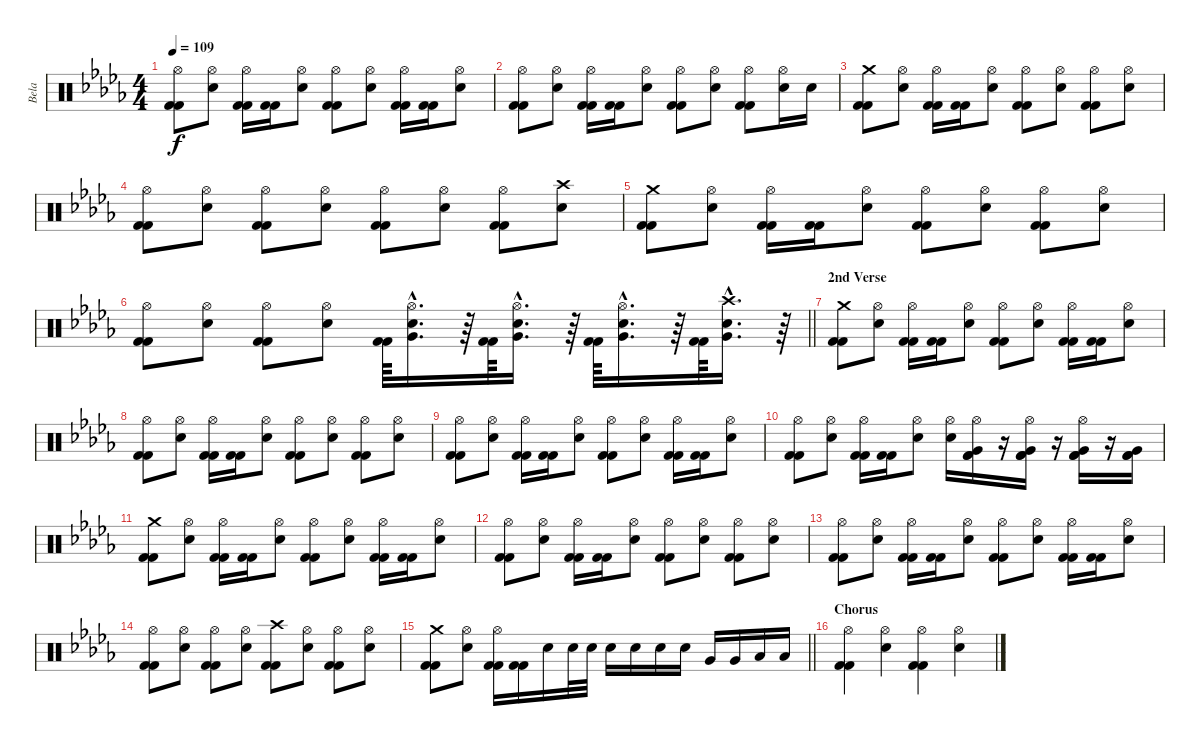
\track ("Bela" "Bela") {instrument percussion}
\staff {score}
\articulation defaults
\ts (4 4)
\tempo 109
\clef neutral
\ks bbminor
("Hi-Hat (open)" "Kick (hit) 2" "Kick (hit) 2").8{dy f} ("Hi-Hat (open)" "Snare (hit) 2").8 ("Hi-Hat (open)" "Kick (hit) 2" "Kick (hit) 2").16 ("Kick (hit) 2" "Kick (hit) 2").16 ("Hi-Hat (open)" "Snare (hit) 2").8 ("Hi-Hat (open)" "Kick (hit) 2" "Kick (hit) 2").8 ("Hi-Hat (open)" "Snare (hit) 2").8 ("Hi-Hat (open)" "Kick (hit) 2" "Kick (hit) 2").16 ("Kick (hit) 2" "Kick (hit) 2").16 ("Hi-Hat (open)" "Snare (hit) 2").8 |
("Hi-Hat (open)" "Kick (hit) 2" "Kick (hit) 2").8 ("Hi-Hat (open)" "Snare (hit) 2").8 ("Hi-Hat (open)" "Kick (hit) 2" "Kick (hit) 2").16 ("Kick (hit) 2" "Kick (hit) 2").16 ("Hi-Hat (open)" "Snare (hit) 2").8 ("Hi-Hat (open)" "Kick (hit) 2" "Kick (hit) 2").8 ("Hi-Hat (open)" "Snare (hit) 2").8 ("Hi-Hat (open)" "Kick (hit) 2" "Kick (hit) 2").8 ("Hi-Hat (open)" "Snare (hit) 2").16 "Snare (hit) 2".16 |
("Crash medium (hit)" "Kick (hit) 2" "Kick (hit) 2").8 ("Hi-Hat (open)" "Snare (hit) 2").8 ("Hi-Hat (open)" "Kick (hit) 2" "Kick (hit) 2").16 ("Kick (hit) 2" "Kick (hit) 2").16 ("Hi-Hat (open)" "Snare (hit) 2").8 ("Hi-Hat (open)" "Kick (hit) 2" "Kick (hit) 2").8 ("Hi-Hat (open)" "Snare (hit) 2").8 ("Hi-Hat (open)" "Kick (hit) 2" "Kick (hit) 2").8 ("Hi-Hat (open)" "Snare (hit) 2").8 |
("Hi-Hat (open)" "Kick (hit) 2" "Kick (hit) 2").8 ("Hi-Hat (open)" "Snare (hit) 2").8 ("Hi-Hat (open)" "Kick (hit) 2" "Kick (hit) 2").8 ("Hi-Hat (open)" "Snare (hit) 2").8 ("Hi-Hat (open)" "Kick (hit) 2" "Kick (hit) 2").8 ("Hi-Hat (open)" "Snare (hit) 2").8 ("Hi-Hat (open)" "Kick (hit) 2" "Kick (hit) 2").8 ("Crash high (hit)" "Snare (hit) 2").8 |
("Crash medium (hit)" "Kick (hit) 2" "Kick (hit) 2").8 ("Hi-Hat (open)" "Snare (hit) 2").8 ("Hi-Hat (open)" "Kick (hit) 2" "Kick (hit) 2").16 ("Kick (hit) 2" "Kick (hit) 2").16 ("Hi-Hat (open)" "Snare (hit) 2").8 ("Hi-Hat (open)" "Kick (hit) 2" "Kick (hit) 2").8 ("Hi-Hat (open)" "Snare (hit) 2").8 ("Hi-Hat (open)" "Kick (hit) 2" "Kick (hit) 2").8 ("Hi-Hat (open)" "Snare (hit) 2").8 |
\barLineRight lightlight
("Hi-Hat (open)" "Kick (hit) 2" "Kick (hit) 2").8 ("Hi-Hat (open)" "Snare (hit) 2").8 ("Hi-Hat (open)" "Kick (hit) 2" "Kick (hit) 2").8 ("Hi-Hat (open)" "Snare (hit) 2").8 ("Kick (hit) 2" "Kick (hit) 2").64 ("Hi-Hat (open)"{hac} "Very Low Tom (hit)"{hac} "Snare (hit) 2"{hac}).16{d} r.64 ("Kick (hit) 2" "Kick (hit) 2").64 ("Hi-Hat (open)"{hac} "Very Low Tom (hit)"{hac} "Snare (hit) 2"{hac}).16{d} r.64 ("Kick (hit) 2" "Kick (hit) 2").64 ("Hi-Hat (open)"{hac} "Very Low Tom (hit)"{hac} "Snare (hit) 2"{hac}).16{d} r.64 ("Kick (hit) 2" "Kick (hit) 2").64 ("Crash high (hit)"{hac} "Very Low Tom (hit)"{hac} "Snare (hit) 2"{hac}).16{d} r.64 |
\section ("" "2nd Verse")
("Crash medium (hit)" "Kick (hit) 2" "Kick (hit) 2").8 ("Hi-Hat (open)" "Snare (hit) 2").8 ("Hi-Hat (open)" "Kick (hit) 2" "Kick (hit) 2").16 ("Kick (hit) 2" "Kick (hit) 2").16 ("Hi-Hat (open)" "Snare (hit) 2").8 ("Hi-Hat (open)" "Kick (hit) 2" "Kick (hit) 2").8 ("Hi-Hat (open)" "Snare (hit) 2").8 ("Hi-Hat (open)" "Kick (hit) 2" "Kick (hit) 2").16 ("Kick (hit) 2" "Kick (hit) 2").16 ("Hi-Hat (open)" "Snare (hit) 2").8 |
("Hi-Hat (open)" "Kick (hit) 2" "Kick (hit) 2").8 ("Hi-Hat (open)" "Snare (hit) 2").8 ("Hi-Hat (open)" "Kick (hit) 2" "Kick (hit) 2").16 ("Kick (hit) 2" "Kick (hit) 2").16 ("Hi-Hat (open)" "Snare (hit) 2").8 ("Hi-Hat (open)" "Kick (hit) 2" "Kick (hit) 2").8 ("Hi-Hat (open)" "Snare (hit) 2").8 ("Hi-Hat (open)" "Kick (hit) 2" "Kick (hit) 2").8 ("Hi-Hat (open)" "Snare (hit) 2").8 |
("Hi-Hat (open)" "Kick (hit) 2" "Kick (hit) 2").8 ("Hi-Hat (open)" "Snare (hit) 2").8 ("Hi-Hat (open)" "Kick (hit) 2" "Kick (hit) 2").16 ("Kick (hit) 2" "Kick (hit) 2").16 ("Hi-Hat (open)" "Snare (hit) 2").8 ("Hi-Hat (open)" "Kick (hit) 2" "Kick (hit) 2").8 ("Hi-Hat (open)" "Snare (hit) 2").8 ("Hi-Hat (open)" "Kick (hit) 2" "Kick (hit) 2").16 ("Kick (hit) 2" "Kick (hit) 2").16 ("Hi-Hat (open)" "Snare (hit) 2").8 |
("Hi-Hat (open)" "Kick (hit) 2" "Kick (hit) 2").8 ("Hi-Hat (open)" "Snare (hit) 2").8 ("Hi-Hat (open)" "Kick (hit) 2" "Kick (hit) 2").16 ("Kick (hit) 2" "Kick (hit) 2").16 ("Hi-Hat (open)" "Snare (hit) 2").8 ("Hi-Hat (open)" "Snare (hit) 2").16 ("Hi-Hat (open)" "Very Low Tom (hit)" "Kick (hit) 2" "Kick (hit) 2").16 r.16 ("Hi-Hat (open)" "Very Low Tom (hit)" "Kick (hit) 2" "Kick (hit) 2").16 r.16 ("Hi-Hat (open)" "Very Low Tom (hit)" "Kick (hit) 2" "Kick (hit) 2").16 r.16 ("Very Low Tom (hit)" "Kick (hit) 2" "Kick (hit) 2").16 |
("Crash medium (hit)" "Kick (hit) 2" "Kick (hit) 2").8 ("Hi-Hat (open)" "Snare (hit) 2").8 ("Hi-Hat (open)" "Kick (hit) 2" "Kick (hit) 2").16 ("Kick (hit) 2" "Kick (hit) 2").16 ("Hi-Hat (open)" "Snare (hit) 2").8 ("Hi-Hat (open)" "Kick (hit) 2" "Kick (hit) 2").8 ("Hi-Hat (open)" "Snare (hit) 2").8 ("Hi-Hat (open)" "Kick (hit) 2" "Kick (hit) 2").16 ("Kick (hit) 2" "Kick (hit) 2").16 ("Hi-Hat (open)" "Snare (hit) 2").8 |
("Hi-Hat (open)" "Kick (hit) 2" "Kick (hit) 2").8 ("Hi-Hat (open)" "Snare (hit) 2").8 ("Hi-Hat (open)" "Kick (hit) 2" "Kick (hit) 2").16 ("Kick (hit) 2" "Kick (hit) 2").16 ("Hi-Hat (open)" "Snare (hit) 2").8 ("Hi-Hat (open)" "Kick (hit) 2" "Kick (hit) 2").8 ("Hi-Hat (open)" "Snare (hit) 2").8 ("Hi-Hat (open)" "Kick (hit) 2" "Kick (hit) 2").8 ("Hi-Hat (open)" "Snare (hit) 2").8 |
("Hi-Hat (open)" "Kick (hit) 2" "Kick (hit) 2").8 ("Hi-Hat (open)" "Snare (hit) 2").8 ("Hi-Hat (open)" "Kick (hit) 2" "Kick (hit) 2").16 ("Kick (hit) 2" "Kick (hit) 2").16 ("Hi-Hat (open)" "Snare (hit) 2").8 ("Hi-Hat (open)" "Kick (hit) 2" "Kick (hit) 2").8 ("Hi-Hat (open)" "Snare (hit) 2").8 ("Hi-Hat (open)" "Kick (hit) 2" "Kick (hit) 2").16 ("Kick (hit) 2" "Kick (hit) 2").16 ("Hi-Hat (open)" "Snare (hit) 2").8 |
("Hi-Hat (open)" "Kick (hit) 2" "Kick (hit) 2").8 ("Hi-Hat (open)" "Snare (hit) 2").8 ("Hi-Hat (open)" "Kick (hit) 2" "Kick (hit) 2").8 ("Hi-Hat (open)" "Snare (hit) 2").8 ("Crash high (hit)" "Kick (hit) 2" "Kick (hit) 2").8 ("Hi-Hat (open)" "Snare (hit) 2").8 ("Hi-Hat (open)" "Kick (hit) 2" "Kick (hit) 2").8 ("Hi-Hat (open)" "Snare (hit) 2").8 |
\barLineRight lightlight
("Crash medium (hit)" "Kick (hit) 2" "Kick (hit) 2").8 ("Hi-Hat (open)" "Snare (hit) 2").8 ("Hi-Hat (open)" "Kick (hit) 2" "Kick (hit) 2").16 ("Kick (hit) 2" "Kick (hit) 2").16 "Snare (hit) 2".16 "Snare (hit) 2".32 "Snare (hit) 2".32 "Snare (hit) 2".16 "Snare (hit) 2".16 "Electric Snare (hit)".16 "Electric Snare (hit)".16 "Very Low Tom (hit)".16 "Very Low Tom (hit)".16 "Low Floor Tom (hit)".16 "Low Floor Tom (hit)".16 |
\section ("" "Chorus")
("Hi-Hat (open)" "Kick (hit) 2" "Kick (hit) 2").4 ("Hi-Hat (open)" "Snare (hit) 2").4 ("Hi-Hat (open)" "Kick (hit) 2" "Kick (hit) 2").4 ("Hi-Hat (open)" "Snare (hit) 2").4
